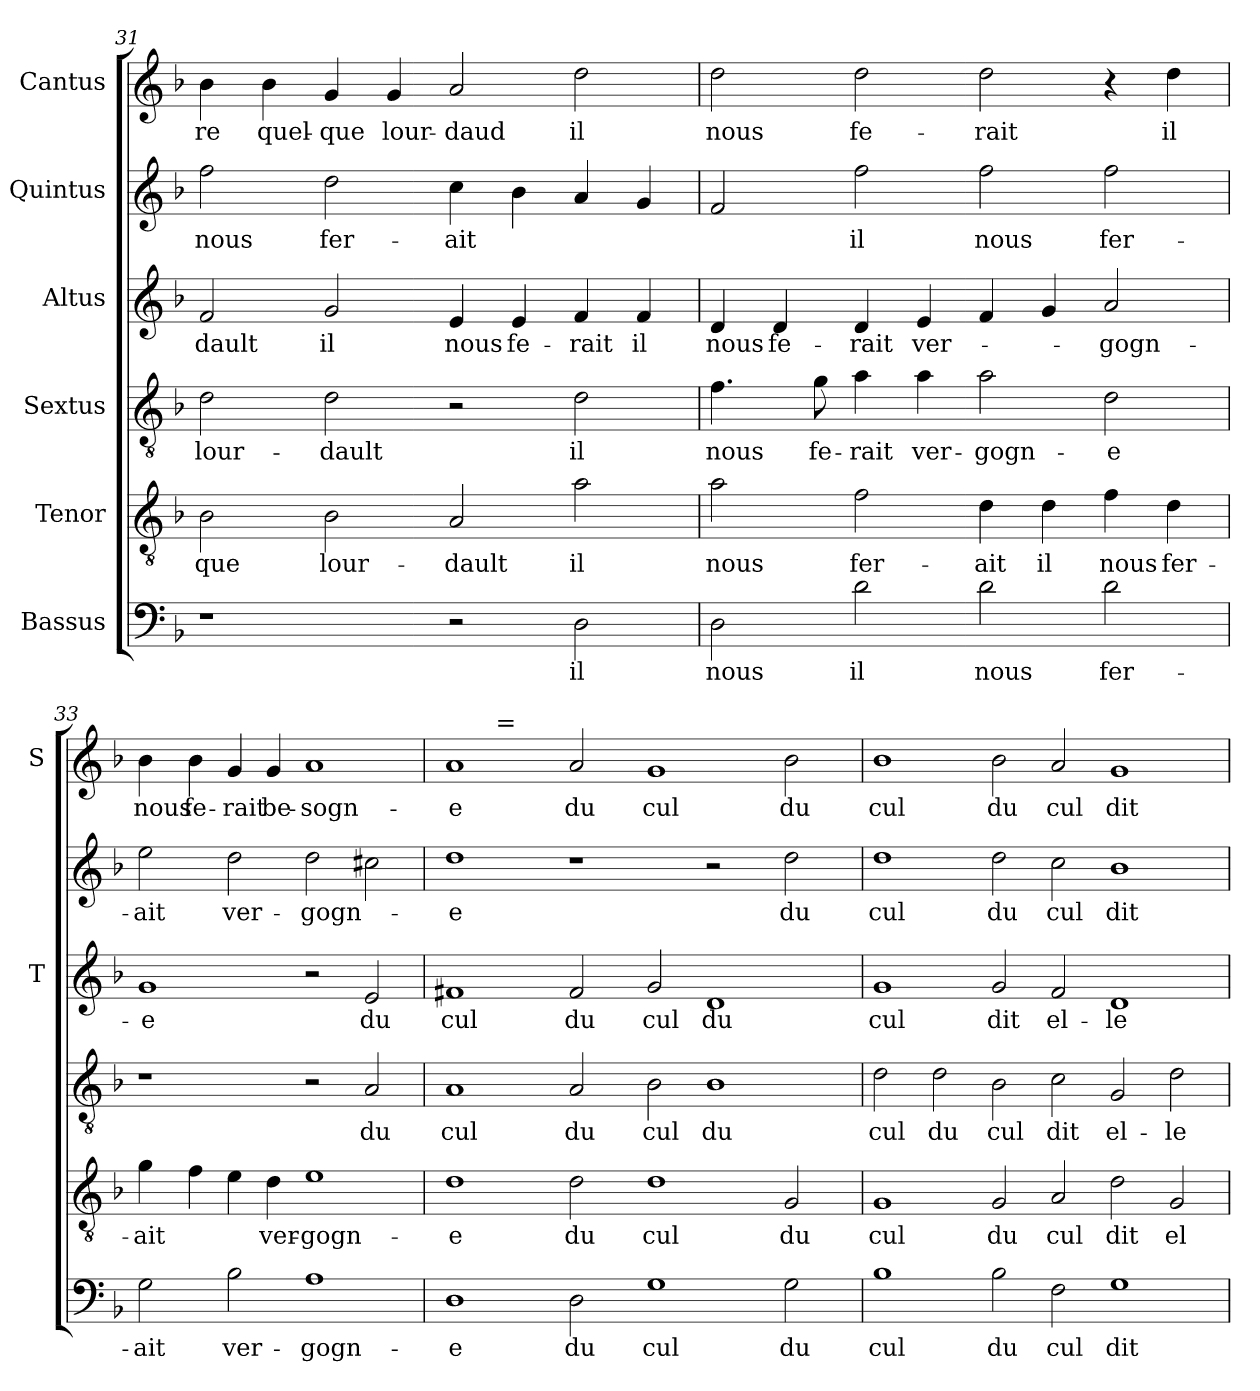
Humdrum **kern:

**kern	**text	**kern	**text	**kern	**text	**kern	**text	**kern	**text	**kern	**text
*part6	*part6	*part5	*part5	*part4	*part4	*part3	*part3	*part2	*part2	*part1	*part1
*staff6	*staff6	*staff5	*staff5	*staff4	*staff4	*staff3	*staff3	*staff2	*staff2	*staff1	*staff1
*I"Bassus	*	*I"Tenor	*	*I"Sextus	*	*I"Altus	*	*I"Quintus	*	*I"Cantus	*
*	*	*	*	*	*	*I'T	*	*	*	*I'S	*
!!LO:PB:g=z
*clefF4	*	*clefGv2	*	*clefGv2	*	*clefG2	*	*clefG2	*	*clefG2	*
*k[b-]	*	*k[b-]	*	*k[b-]	*	*k[b-]	*	*k[b-]	*	*k[b-]	*
*F:	*	*F:	*	*F:	*	*F:	*	*F:	*	*F:	*
=31	=31	=31	=31	=31	=31	=31	=31	=31	=31	=31	=31
!	!	!	!LO:LY:b	!	!LO:LY:b	!	!LO:LY:b	!	!LO:LY:b	!	!LO:LY:b
1r	.	2B-\	-que	2d\	lour-	2f/	-dault	2ff\	nous	4b-\	-re
!	!	!	!	!	!	!	!	!	!	!	!LO:LY:b
.	.	.	.	.	.	.	.	.	.	4b-\	quel-
!	!	!	!LO:LY:b	!	!LO:LY:b	!	!LO:LY:b	!	!LO:LY:b	!	!LO:LY:b
.	.	2B-\	lour-	2d\	-dault	2g/	il	2dd\	fer-	4g/	-que
!	!	!	!	!	!	!	!	!	!	!	!LO:LY:b
.	.	.	.	.	.	.	.	.	.	4g/	lour-
!	!	!	!LO:LY:b	!	!	!	!LO:LY:b	!	!LO:LY:b	!	!LO:LY:b
2r	.	2A/	-dault	2r	.	4e/	nous	4cc\	-ait	2a/	-daud
!	!	!	!	!	!	!	!LO:LY:b	!	!	!	!
.	.	.	.	.	.	4e/	fe-	4b-\	.	.	.
!	!LO:LY:b	!	!LO:LY:b	!	!LO:LY:b	!	!LO:LY:b	!	!	!	!LO:LY:b
2D\	il	2a\	il	2d\	il	4f/	-rait	4a/	.	2dd\	il
!	!	!	!	!	!	!	!LO:LY:b	!	!	!	!
.	.	.	.	.	.	4f/	il	4g/	.	.	.
=32	=32	=32	=32	=32	=32	=32	=32	=32	=32	=32	=32
!	!LO:LY:b	!	!LO:LY:b	!	!LO:LY:b	!	!LO:LY:b	!	!	!	!LO:LY:b
2D\	nous	2a\	nous	4.f\	nous	4d/	nous	2f/	.	2dd\	nous
!	!	!	!	!	!	!	!LO:LY:b	!	!	!	!
.	.	.	.	.	.	4d/	fe-	.	.	.	.
!	!	!	!	!	!LO:LY:b	!	!	!	!	!	!
.	.	.	.	8g\	fe-	.	.	.	.	.	.
!	!LO:LY:b	!	!LO:LY:b	!	!LO:LY:b	!	!LO:LY:b	!	!LO:LY:b	!	!LO:LY:b
2d\	il	2f\	fer-	4a\	-rait	4d/	-rait	2ff\	il	2dd\	fe-
!	!	!	!	!	!LO:LY:b	!	!LO:LY:b	!	!	!	!
.	.	.	.	4a\	ver-	4e/	ver-	.	.	.	.
!	!LO:LY:b	!	!LO:LY:b	!	!LO:LY:b	!	!	!	!LO:LY:b	!	!LO:LY:b
2d\	nous	4d\	-ait	2a\	-gogn-	4f/	.	2ff\	nous	2dd\	-rait
!	!	!	!LO:LY:b	!	!	!	!	!	!	!	!
.	.	4d\	il	.	.	4g/	.	.	.	.	.
!	!LO:LY:b	!	!LO:LY:b	!	!LO:LY:b	!	!LO:LY:b	!	!LO:LY:b	!	!
2d\	fer-	4f\	nous	2d\	-e	2a/	-gogn-	2ff\	fer-	4r	.
!	!	!	!LO:LY:b	!	!	!	!	!	!	!	!LO:LY:b
.	.	4d\	fer-	.	.	.	.	.	.	4dd\	il
=33	=33	=33	=33	=33	=33	=33	=33	=33	=33	=33	=33
!	!LO:LY:b	!	!LO:LY:b	!	!	!	!LO:LY:b	!	!LO:LY:b	!	!LO:LY:b
2G\	-ait	4g\	-ait	1r	.	1g	-e	2ee\	-ait	4b-\	nous
!	!	!	!	!	!	!	!	!	!	!	!LO:LY:b
.	.	4f\	.	.	.	.	.	.	.	4b-\	fe-
!	!LO:LY:b	!	!	!	!	!	!	!	!LO:LY:b	!	!LO:LY:b
2B-\	ver-	4e\	.	.	.	.	.	2dd\	ver-	4g/	-rait
!	!	!	!LO:LY:b	!	!	!	!	!	!	!	!LO:LY:b
.	.	4d\	ver-	.	.	.	.	.	.	4g/	be-
!	!LO:LY:b	!	!LO:LY:b	!	!	!	!	!	!LO:LY:b	!	!LO:LY:b
1A	-gogn-	1e	-gogn-	2r	.	2r	.	2dd\	-gogn-	1a	-sogn-
!	!	!	!	!	!LO:LY:b	!	!LO:LY:b	!	!	!	!
.	.	.	.	2A/	du	2e/	du	2cc#X\	.	.	.
!!LO:LB:g=z
=34	=34	=34	=34	=34	=34	=34	=34	=34	=34	=34	=34
!	!LO:LY:b	!	!LO:LY:b	!	!LO:LY:b	!	!LO:LY:b	!	!LO:LY:b	!	!LO:LY:b
*	*	*	*	*	*	*	*	*	*	*^	*
1D	-e	1d	-e	1A	cul	1f#X	cul	1dd	-e	1a	4ryy	-e
.	.	.	.	.	.	.	.	.	.	.	32ryy	.
!	!	!	!	!	!	!	!	!	!	!	!LO:TX:a:t==	!
.	.	.	.	.	.	.	.	.	.	.	1ryy	.
!	!LO:LY:b	!	!LO:LY:b	!	!LO:LY:b	!	!LO:LY:b	!	!	!	!	!LO:LY:b
2D\	du	2d\	du	2A/	du	2f#/	du	1r	.	2a/	.	du
.	.	.	.	.	.	.	.	.	.	.	1ryy	.
!	!LO:LY:b	!	!LO:LY:b	!	!LO:LY:b	!	!LO:LY:b	!	!	!	!	!LO:LY:b
1G	cul	1d	cul	2B-\	cul	2g/	cul	.	.	1g	.	cul
!	!	!	!	!	!LO:LY:b	!	!LO:LY:b	!	!	!	!	!
.	.	.	.	1B-	du	1d	du	2r	.	.	.	.
.	.	.	.	.	.	.	.	.	.	.	2ryy	.
!	!LO:LY:b	!	!LO:LY:b	!	!	!	!	!	!LO:LY:b	!	!	!LO:LY:b
2G\	du	2G/	du	.	.	.	.	2dd\	du	2b-\	.	du
.	.	.	.	.	.	.	.	.	.	.	8..ryy	.
=35	=35	=35	=35	=35	=35	=35	=35	=35	=35	=35	=35	=35
!	!LO:LY:b	!	!LO:LY:b	!	!LO:LY:b	!	!LO:LY:b	!	!LO:LY:b	!	!	!LO:LY:b
*	*	*	*	*	*	*	*	*	*	*v	*v	*
1B-	cul	1G	cul	2d\	cul	1g	cul	1dd	cul	1b-	cul
!	!	!	!	!	!LO:LY:b	!	!	!	!	!	!
.	.	.	.	2d\	du	.	.	.	.	.	.
!	!LO:LY:b	!	!LO:LY:b	!	!LO:LY:b	!	!LO:LY:b	!	!LO:LY:b	!	!LO:LY:b
2B-\	du	2G/	du	2B-\	cul	2g/	dit	2dd\	du	2b-\	du
!	!LO:LY:b	!	!LO:LY:b	!	!LO:LY:b	!	!LO:LY:b	!	!LO:LY:b	!	!LO:LY:b
2F\	cul	2A/	cul	2c\	dit	2f/	el-	2cc\	cul	2a/	cul
!	!LO:LY:b	!	!LO:LY:b	!	!LO:LY:b	!	!LO:LY:b	!	!LO:LY:b	!	!LO:LY:b
1G	dit	2d\	dit	2G/	el-	1d	-le	1b-	dit	1g	dit
!	!	!	!LO:LY:b	!	!LO:LY:b	!	!	!	!	!	!
.	.	2G/	el-	2d\	-le	.	.	.	.	.	.
=	=	=	=	=	=	=	=	=	=	=	=
*-	*-	*-	*-	*-	*-	*-	*-	*-	*-	*-	*-
